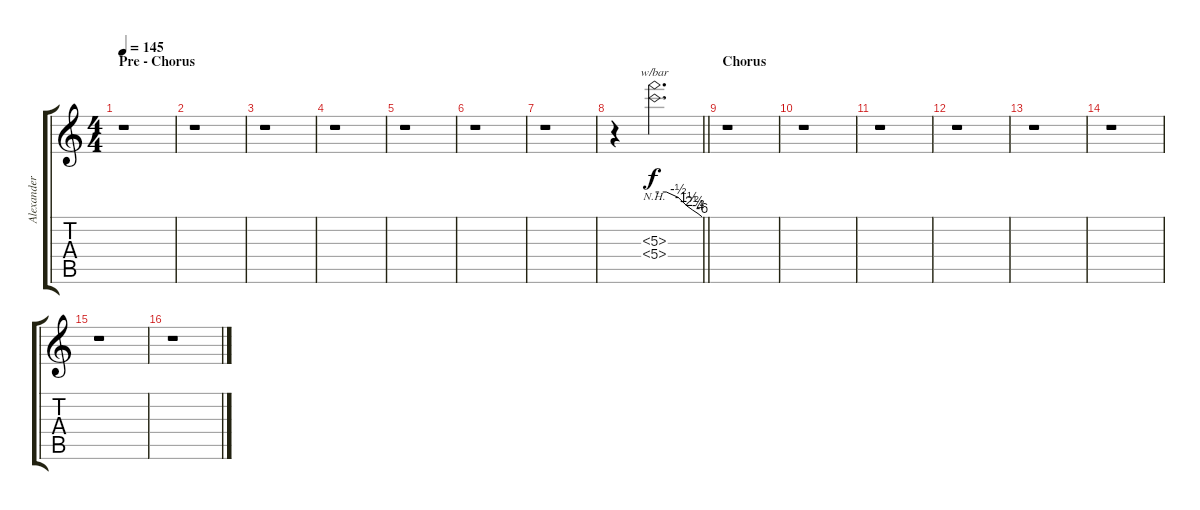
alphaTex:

\track ("Alexander (Lead Guitar)" "Alexander ") {instrument overdrivenguitar}
\staff {score tabs}
\tuning (D4 A3 F3 C3 G2 D2) {hide}
\ts (4 4)
\section ("" "Pre - Chorus")
\tempo 145
\clef g2
\ks c
r.1{dy f} |
r.1 |
r.1 |
r.1 |
r.1 |
r.1 |
r.1 |
\barLineRight lightlight
r.4 (5.3{nh} 5.4{nh}).2{d tbe (custom default 0 0 15 0 30 -2 41 -6 48 -10 55 -16 60 -24) volume 12 balance 14 instrument overdrivenguitar} |
\section ("" "Chorus")
r.1 |
r.1 |
r.1 |
r.1 |
r.1 |
r.1 |
r.1 |
r.1
